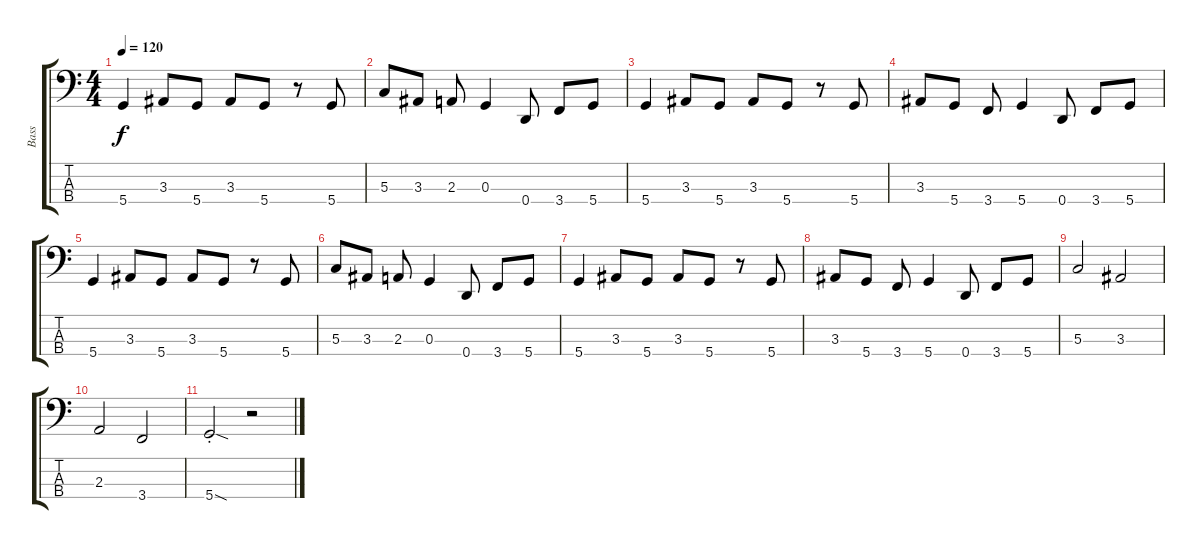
\track ("Bass" "Bass") {instrument electricbasspick}
\staff {score tabs}
\tuning (F2 C2 G1 D1) {hide}
\ts (4 4)
\tempo 120
\clef f4
\ks c
5.4.4{dy f} 3.3.8 5.4.8 3.3.8 5.4.8 r.8 5.4.8 |
5.3.8 3.3.8 2.3.8 0.3.4 0.4.8 3.4.8 5.4.8 |
5.4.4 3.3.8 5.4.8 3.3.8 5.4.8 r.8 5.4.8 |
3.3.8 5.4.8 3.4.8 5.4.4 0.4.8 3.4.8 5.4.8 |
5.4.4 3.3.8 5.4.8 3.3.8 5.4.8 r.8 5.4.8 |
5.3.8 3.3.8 2.3.8 0.3.4 0.4.8 3.4.8 5.4.8 |
5.4.4 3.3.8 5.4.8 3.3.8 5.4.8 r.8 5.4.8 |
3.3.8 5.4.8 3.4.8 5.4.4 0.4.8 3.4.8 5.4.8 |
5.3.2 3.3.2 |
2.3.2 3.4.2 |
5.4{sod st}.2 r.2
